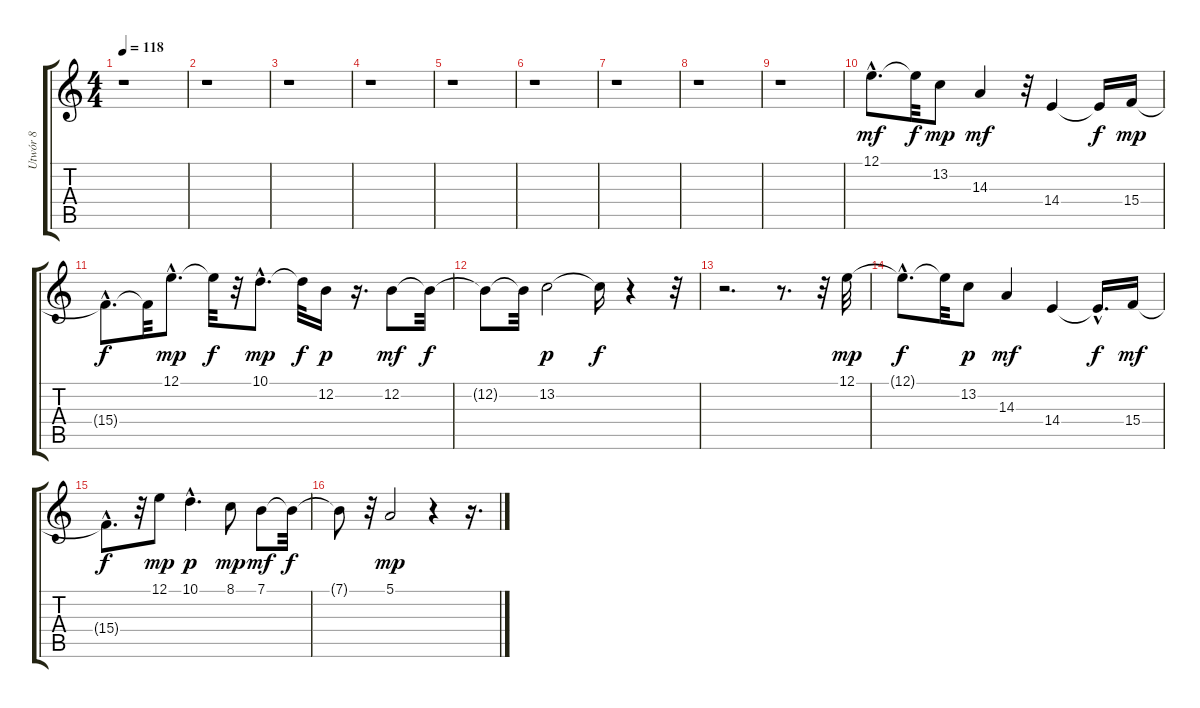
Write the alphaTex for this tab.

\track ("Utwór 8" "Utwór 8") {instrument stringensemble1}
\staff {score tabs}
\tuning (E4 B3 G3 D3 A2 E2) {hide}
\ts (4 4)
\tempo 118
\clef g2
\ks c
r.1{dy mp} |
r.1 |
r.1 |
r.1 |
r.1 |
r.1 |
r.1 |
r.1 |
r.1 |
12.1{hac}.8{d dy mf} 12.1{t}.32{dy f} 13.2.8{dy mp} 14.3.4{dy mf} r.32 14.4.4 14.4{t}.16{dy f} 15.4.16{dy mp} |
15.4{hac t}.8{d dy f} 15.4{t}.32 12.1{hac}.8{d dy mp} 12.1{t}.32{dy f} r.32 10.1{hac}.8{d dy mp} 10.1{t}.32{dy f} 12.2.16{dy p} r.16{d} 12.2.8{dy mf} 12.2{t}.32{dy f} |
12.2{t}.8 12.2{t}.32 13.2.2{dy p} 13.2{t}.16{dy f} r.4 r.32 |
r.2{d} r.8{d} r.32 12.1.32{dy mp} |
12.1{hac t}.8{d dy f} 12.1{t}.32 13.2.8{dy p} 14.3.4{dy mf} 14.4.4 14.4{hac t}.16{d dy f} 15.4.16{dy mf} |
15.4{hac t}.8{d dy f} r.32 12.1.8{dy mp} 10.1{hac}.4{d dy p} 8.1.8{dy mp} 7.1.8{dy mf} 7.1{t}.32{dy f} |
7.1{t}.8 r.32 5.1.2{dy mp} r.4 r.16{d}
